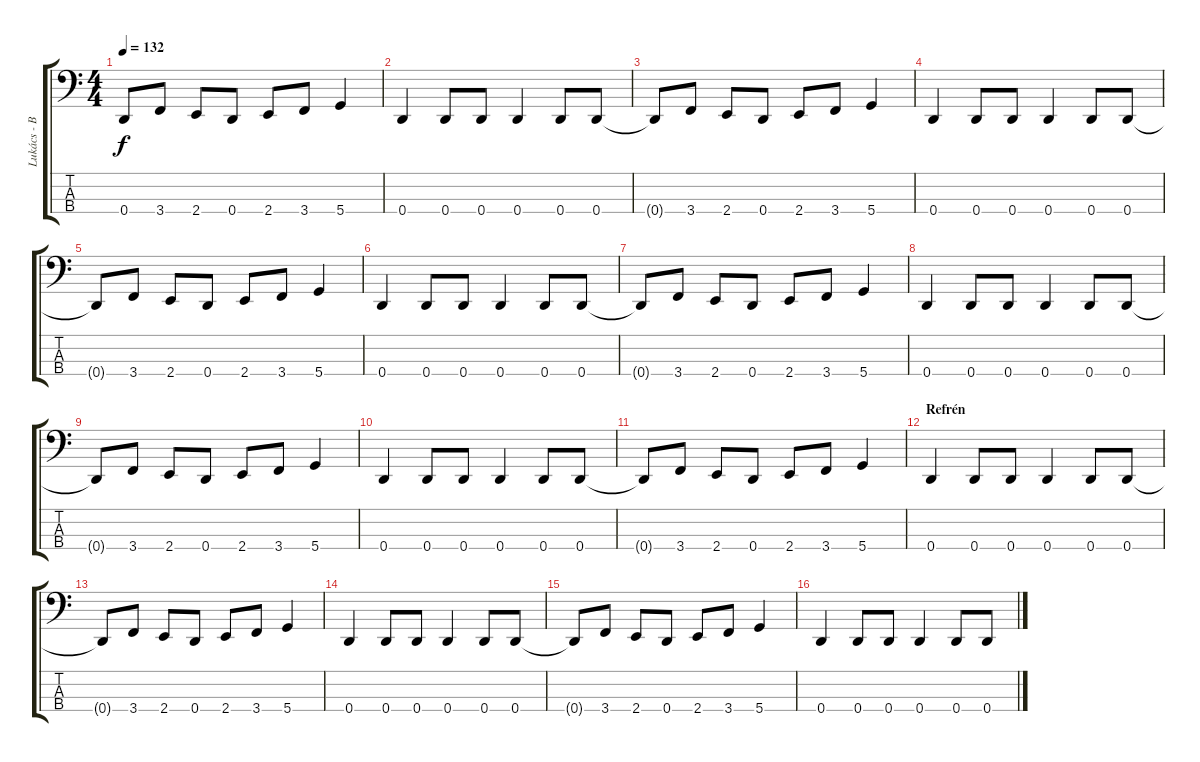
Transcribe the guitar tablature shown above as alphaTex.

\track ("Lukács - Bass" "Lukács - B") {instrument electricbasspick}
\staff {score tabs}
\tuning (G2 D2 A1 D1) {hide}
\ts (4 4)
\tempo 132
\clef f4
\ks c
0.4{t}.8{dy f} 3.4.8 2.4.8 0.4.8 2.4.8 3.4.8 5.4.4 |
0.4.4 0.4.8 0.4.8 0.4.4 0.4.8 0.4.8 |
0.4{t}.8 3.4.8 2.4.8 0.4.8 2.4.8 3.4.8 5.4.4 |
0.4.4 0.4.8 0.4.8 0.4.4 0.4.8 0.4.8 |
0.4{t}.8 3.4.8 2.4.8 0.4.8 2.4.8 3.4.8 5.4.4 |
0.4.4 0.4.8 0.4.8 0.4.4 0.4.8 0.4.8 |
0.4{t}.8 3.4.8 2.4.8 0.4.8 2.4.8 3.4.8 5.4.4 |
0.4.4 0.4.8 0.4.8 0.4.4 0.4.8 0.4.8 |
0.4{t}.8 3.4.8 2.4.8 0.4.8 2.4.8 3.4.8 5.4.4 |
0.4.4 0.4.8 0.4.8 0.4.4 0.4.8 0.4.8 |
0.4{t}.8 3.4.8 2.4.8 0.4.8 2.4.8 3.4.8 5.4.4 |
\section ("" "Refrén")
0.4.4 0.4.8 0.4.8 0.4.4 0.4.8 0.4.8 |
0.4{t}.8 3.4.8 2.4.8 0.4.8 2.4.8 3.4.8 5.4.4 |
0.4.4 0.4.8 0.4.8 0.4.4 0.4.8 0.4.8 |
0.4{t}.8 3.4.8 2.4.8 0.4.8 2.4.8 3.4.8 5.4.4 |
0.4.4 0.4.8 0.4.8 0.4.4 0.4.8 0.4.8
